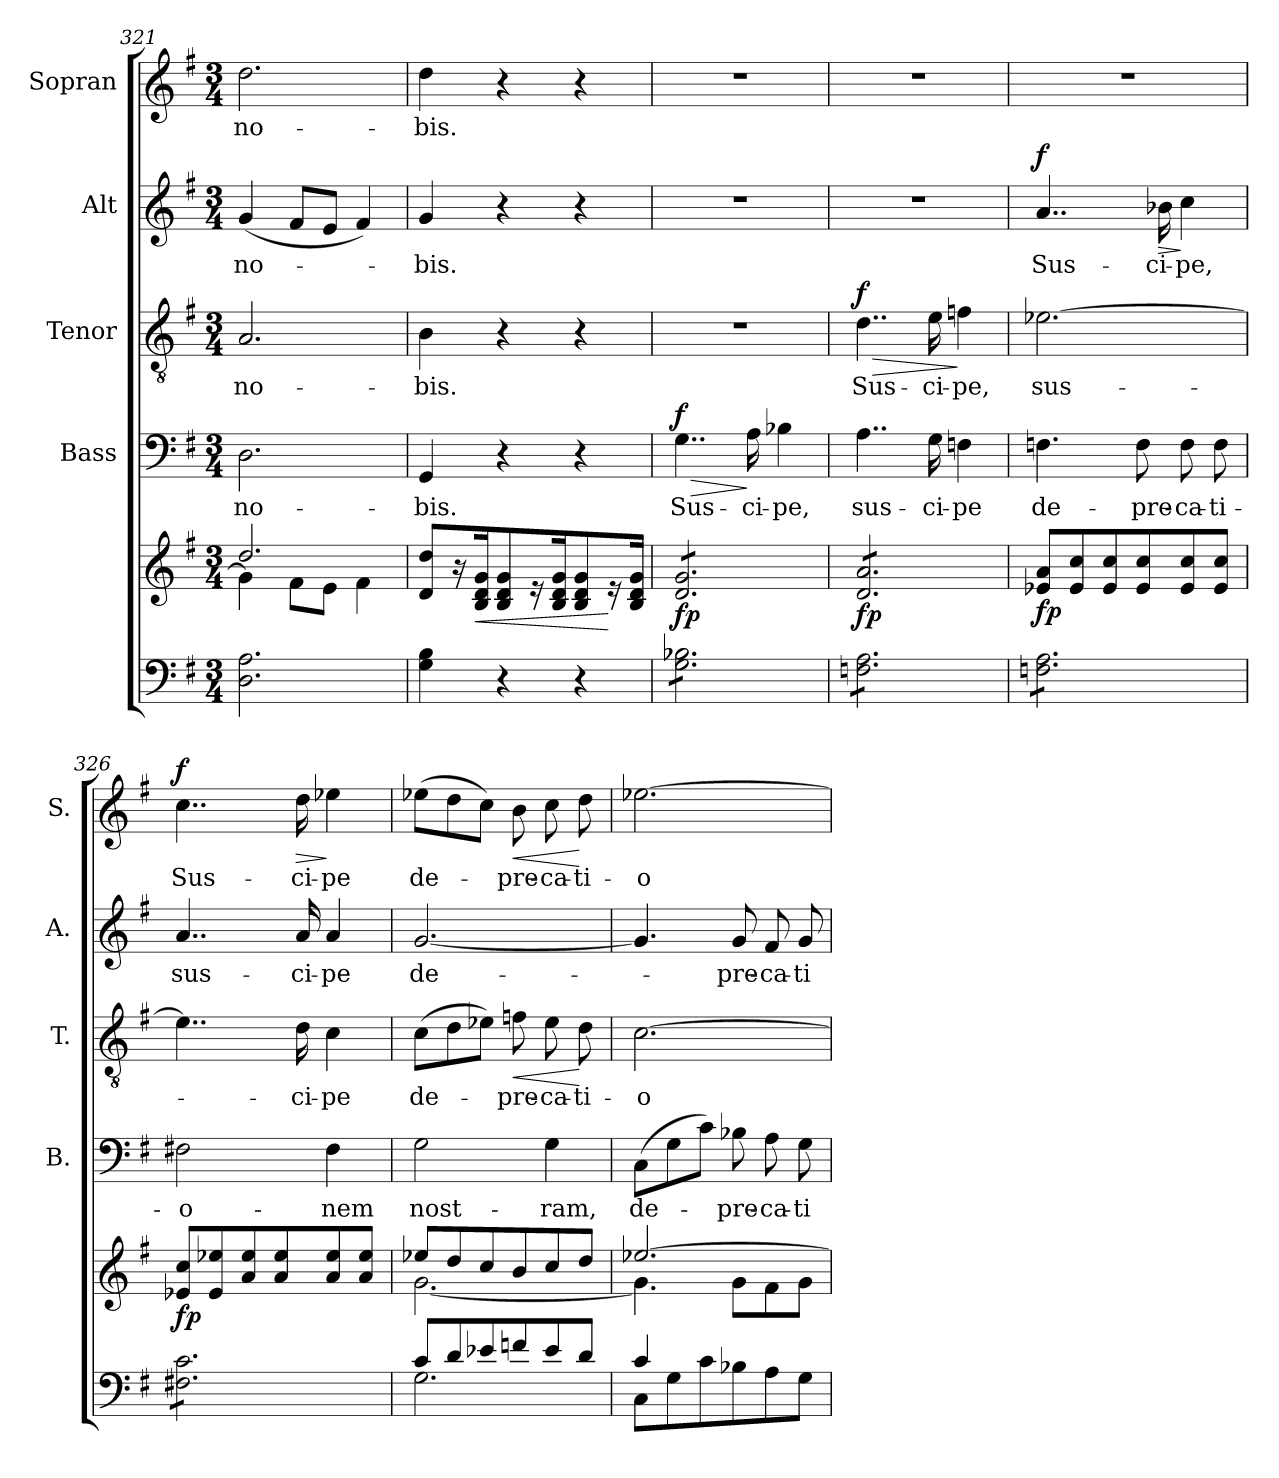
**kern	**kern	**dynam	**kern	**text	**dynam	**kern	**text	**dynam	**kern	**text	**dynam	**kern	**text	**dynam
*part5	*part5	*part5	*part4	*part4	*part4	*part3	*part3	*part3	*part2	*part2	*part2	*part1	*part1	*part1
*staff6	*staff5	*staff5/6	*staff4	*staff4	*staff4	*staff3	*staff3	*staff3	*staff2	*staff2	*staff2	*staff1	*staff1	*staff1
*	*	*	*I"Bass	*	*	*I"Tenor	*	*	*I"Alt	*	*	*I"Sopran	*	*
*	*	*	*I'B.	*	*	*I'T.	*	*	*I'A.	*	*	*I'S.	*	*
!!LO:LB:g=z
*clefF4	*clefG2	*	*clefF4	*	*	*clefGv2	*	*	*clefG2	*	*	*clefG2	*	*
*k[f#]	*k[f#]	*	*k[f#]	*	*	*k[f#]	*	*	*k[f#]	*	*	*k[f#]	*	*
*G:	*G:	*	*G:	*	*	*G:	*	*	*G:	*	*	*G:	*	*
*M3/4	*M3/4	*	*M3/4	*	*	*M3/4	*	*	*M3/4	*	*	*M3/4	*	*
=321	=321	=321	=321	=321	=321	=321	=321	=321	=321	=321	=321	=321	=321	=321
*	*^	*	*	*	*	*	*	*	*	*	*	*	*	*
!	!	!	!	!	!LO:LY:b	!	!	!LO:LY:b	!	!	!LO:LY:b	!	!	!LO:LY:b	!
2.D\ 2.A\	2.dd/	4g\]	.	2.D\	no-	.	2.A/	no-	.	(<4g/	no-	.	2.dd\	no-	.
.	.	8f#\L	.	.	.	.	.	.	.	8f#/L	.	.	.	.	.
.	.	8e\J	.	.	.	.	.	.	.	8e/J	.	.	.	.	.
.	.	4f#\	.	.	.	.	.	.	.	4f#/)	.	.	.	.	.
=322	=322	=322	=322	=322	=322	=322	=322	=322	=322	=322	=322	=322	=322	=322	=322
!	!	!	!	!	!LO:LY:b	!	!	!LO:LY:b	!	!	!LO:LY:b	!	!	!LO:LY:b	!
*	*v	*v	*	*	*	*	*	*	*	*	*	*	*	*	*
4G\ 4B\	8d/ 8dd/L	.	4GG/	-bis.	.	4B\	-bis.	.	4g/	-bis.	.	4dd\	-bis.	.
.	16r	.	.	.	.	.	.	.	.	.	.	.	.	.
!	!	!LO:HP:b	!	!	!	!	!	!	!	!	!	!	!	!
.	16B/ 16d/ 16g/k	<	.	.	.	.	.	.	.	.	.	.	.	.
4r	8B/ 8d/ 8g/	.	4r	.	.	4r	.	.	4r	.	.	4r	.	.
.	16r	.	.	.	.	.	.	.	.	.	.	.	.	.
.	16B/ 16d/ 16g/k	.	.	.	.	.	.	.	.	.	.	.	.	.
4r	8B/ 8d/ 8g/	.	4r	.	.	4r	.	.	4r	.	.	4r	.	.
.	16r	[	.	.	.	.	.	.	.	.	.	.	.	.
.	16B/ 16d/ 16g/Jk	.	.	.	.	.	.	.	.	.	.	.	.	.
=323	=323	=323	=323	=323	=323	=323	=323	=323	=323	=323	=323	=323	=323	=323
!	!	!LO:DY:b	!	!LO:LY:b	!LO:HP:b	!	!	!	!	!	!	!	!	!
!	!	!	!	!	!LO:DY:n=1:a	!	!	!	!	!	!	!	!	!
*tremolo	*	*	*	*	*	*	*	*	*	*	*	*	*	*
*	*tremolo	*	*	*	*	*	*	*	*	*	*	*	*	*
8G\ 8B-X\L	8d/ 8g/L	fp	4..G\	Sus-	> f	2.r	.	.	2.r	.	.	2.r	.	.
8G\ 8B-X\	8d/ 8g/	.	.	.	.	.	.	.	.	.	.	.	.	.
8G\ 8B-X\	8d/ 8g/	.	.	.	.	.	.	.	.	.	.	.	.	.
8G\ 8B-X\	8d/ 8g/	.	.	.	.	.	.	.	.	.	.	.	.	.
!	!	!	!	!LO:LY:b	!	!	!	!	!	!	!	!	!	!
.	.	.	16A\	-ci-	]	.	.	.	.	.	.	.	.	.
!	!	!	!	!LO:LY:b	!	!	!	!	!	!	!	!	!	!
8G\ 8B-X\	8d/ 8g/	.	4B-X\	-pe,	.	.	.	.	.	.	.	.	.	.
8G\ 8B-X\J	8d/ 8g/J	.	.	.	.	.	.	.	.	.	.	.	.	.
=324	=324	=324	=324	=324	=324	=324	=324	=324	=324	=324	=324	=324	=324	=324
!	!	!LO:DY:b	!	!LO:LY:b	!	!	!LO:LY:b	!LO:HP:b	!	!	!	!	!	!
!	!	!	!	!	!	!	!	!LO:DY:n=1:a	!	!	!	!	!	!
8Fn\ 8A\L	8d/ 8a/L	fp	4..A\	sus-	.	4..d\	Sus-	> f	2.r	.	.	2.r	.	.
8Fn\ 8A\	8d/ 8a/	.	.	.	.	.	.	.	.	.	.	.	.	.
8Fn\ 8A\	8d/ 8a/	.	.	.	.	.	.	.	.	.	.	.	.	.
8Fn\ 8A\	8d/ 8a/	.	.	.	.	.	.	.	.	.	.	.	.	.
!	!	!	!	!LO:LY:b	!	!	!LO:LY:b	!	!	!	!	!	!	!
.	.	.	16G\	-ci-	.	16e\	-ci-	.	.	.	.	.	.	.
!	!	!	!	!LO:LY:b	!	!	!LO:LY:b	!	!	!	!	!	!	!
8Fn\ 8A\	8d/ 8a/	.	4Fn\	-pe	.	4fn\	-pe,	]	.	.	.	.	.	.
8Fn\ 8A\J	8d/ 8a/J	.	.	.	.	.	.	.	.	.	.	.	.	.
*	*Xtremolo	*	*	*	*	*	*	*	*	*	*	*	*	*
=325	=325	=325	=325	=325	=325	=325	=325	=325	=325	=325	=325	=325	=325	=325
!	!	!LO:DY:b	!	!LO:LY:b	!	!	!LO:LY:b	!	!	!LO:LY:b	!LO:DY:a	!	!	!
8Fn\ 8A\L	8e-X/ 8a/L	fp	4.Fn\	de-	.	[2.e-X\	sus-	.	4..a/	Sus-	f	2.r	.	.
8Fn\ 8A\	8e-/ 8cc/	.	.	.	.	.	.	.	.	.	.	.	.	.
8Fn\ 8A\	8e-/ 8cc/	.	.	.	.	.	.	.	.	.	.	.	.	.
!	!	!	!	!LO:LY:b	!	!	!	!	!	!	!	!	!	!
8Fn\ 8A\	8e-/ 8cc/	.	8F\	-pre-	.	.	.	.	.	.	.	.	.	.
!	!	!	!	!	!	!	!	!	!	!LO:LY:b	!LO:HP:b	!	!	!
.	.	.	.	.	.	.	.	.	16b-X\	-ci-	>	.	.	.
!	!	!	!	!LO:LY:b	!	!	!	!	!	!LO:LY:b	!	!	!	!
8Fn\ 8A\	8e-/ 8cc/	.	8F\	-ca-	.	.	.	.	4cc\	-pe,	]	.	.	.
!	!	!	!	!LO:LY:b	!	!	!	!	!	!	!	!	!	!
8Fn\ 8A\J	8e-/ 8cc/J	.	8F\	-ti-	.	.	.	.	.	.	.	.	.	.
=326	=326	=326	=326	=326	=326	=326	=326	=326	=326	=326	=326	=326	=326	=326
!	!	!LO:DY:b	!	!LO:LY:b	!	!	!	!	!	!LO:LY:b	!	!	!LO:LY:b	!LO:DY:a
8F#X\ 8c\L	8e-X/ 8cc/L	fp	2F#X\	-o-	.	4..e-\]	.	.	4..a/	sus-	.	4..cc\	Sus-	f
8F#X\ 8c\	8e-/ 8ee-X/	.	.	.	.	.	.	.	.	.	.	.	.	.
8F#X\ 8c\	8a/ 8ee-/	.	.	.	.	.	.	.	.	.	.	.	.	.
8F#X\ 8c\	8a/ 8ee-/	.	.	.	.	.	.	.	.	.	.	.	.	.
!	!	!	!	!	!	!	!LO:LY:b	!	!	!LO:LY:b	!	!	!LO:LY:b	!LO:HP:b
.	.	.	.	.	.	16d\	-ci-	.	16a/	-ci-	.	16dd\	-ci-	>
!	!	!	!	!LO:LY:b	!	!	!LO:LY:b	!	!	!LO:LY:b	!	!	!LO:LY:b	!
8F#X\ 8c\	8a/ 8ee-/	.	4F#\	-nem	.	4c\	-pe	.	4a/	-pe	.	4ee-X\	-pe	]
8F#X\ 8c\J	8a/ 8ee-/J	.	.	.	.	.	.	.	.	.	.	.	.	.
*Xtremolo	*	*	*	*	*	*	*	*	*	*	*	*	*	*
!!LO:PB:g=z
=327	=327	=327	=327	=327	=327	=327	=327	=327	=327	=327	=327	=327	=327	=327
*^	*^	*	*	*	*	*	*	*	*	*	*	*	*	*
!	!	!	!	!	!	!LO:LY:b	!	!	!LO:LY:b	!	!	!LO:LY:b	!	!	!LO:LY:b	!
8c/L	2.G\	8ee-X/L	[<2.g\	.	2G\	nost-	.	(>8c\L	de-	.	[2.g/	de-	.	(>8ee-X\L	de-	.
8d/	.	8dd/	.	.	.	.	.	8d\	.	.	.	.	.	8dd\	.	.
8e-X/	.	8cc/	.	.	.	.	.	8e-X\J)	.	.	.	.	.	8cc\J)	.	.
!	!	!	!	!	!	!	!	!	!LO:LY:b	!LO:HP:b	!	!	!	!	!LO:LY:b	!LO:HP:b
8fn/	.	8b/	.	.	.	.	.	8fn\	-pre-	<	.	.	.	8b\	-pre-	<
!	!	!	!	!	!	!LO:LY:b	!	!	!LO:LY:b	!	!	!	!	!	!LO:LY:b	!
8e-/	.	8cc/	.	.	4G\	-ram,	.	8e-\	-ca-	.	.	.	.	8cc\	-ca-	.
!	!	!	!	!	!	!	!	!	!LO:LY:b	!	!	!	!	!	!LO:LY:b	!
8d/J	.	8dd/J	.	.	.	.	.	8d\	-ti-	[	.	.	.	8dd\	-ti-	[
=328	=328	=328	=328	=328	=328	=328	=328	=328	=328	=328	=328	=328	=328	=328	=328	=328
!	!	!	!	!	!	!LO:LY:b	!	!	!LO:LY:b	!	!	!	!	!	!LO:LY:b	!
4c/	8C\L	[>2.ee-X/	4.g\]	.	(>8C\L	de-	.	[2.c\	-o-	.	4.g/]	.	.	[2.ee-X\	-o-	.
.	8G\	.	.	.	8G\	.	.	.	.	.	.	.	.	.	.	.
2ryy	8c\	.	.	.	8c\J)	.	.	.	.	.	.	.	.	.	.	.
!	!	!	!	!	!	!LO:LY:b	!	!	!	!	!	!LO:LY:b	!	!	!	!
.	8B-X\	.	8g\L	.	8B-X\	-pre-	.	.	.	.	8g/	-pre-	.	.	.	.
!	!	!	!	!	!	!LO:LY:b	!	!	!	!	!	!LO:LY:b	!	!	!	!
.	8A\	.	8f#\	.	8A\	-ca-	.	.	.	.	8f#/	-ca-	.	.	.	.
!	!	!	!	!	!	!LO:LY:b	!	!	!	!	!	!LO:LY:b	!	!	!	!
.	8G\J	.	8g\J	.	8G\	-ti-	.	.	.	.	8g/	-ti-	.	.	.	.
*v	*v	*	*	*	*	*	*	*	*	*	*	*	*	*	*	*
*	*v	*v	*	*	*	*	*	*	*	*	*	*	*	*	*
=	=	=	=	=	=	=	=	=	=	=	=	=	=	=
*-	*-	*-	*-	*-	*-	*-	*-	*-	*-	*-	*-	*-	*-	*-
